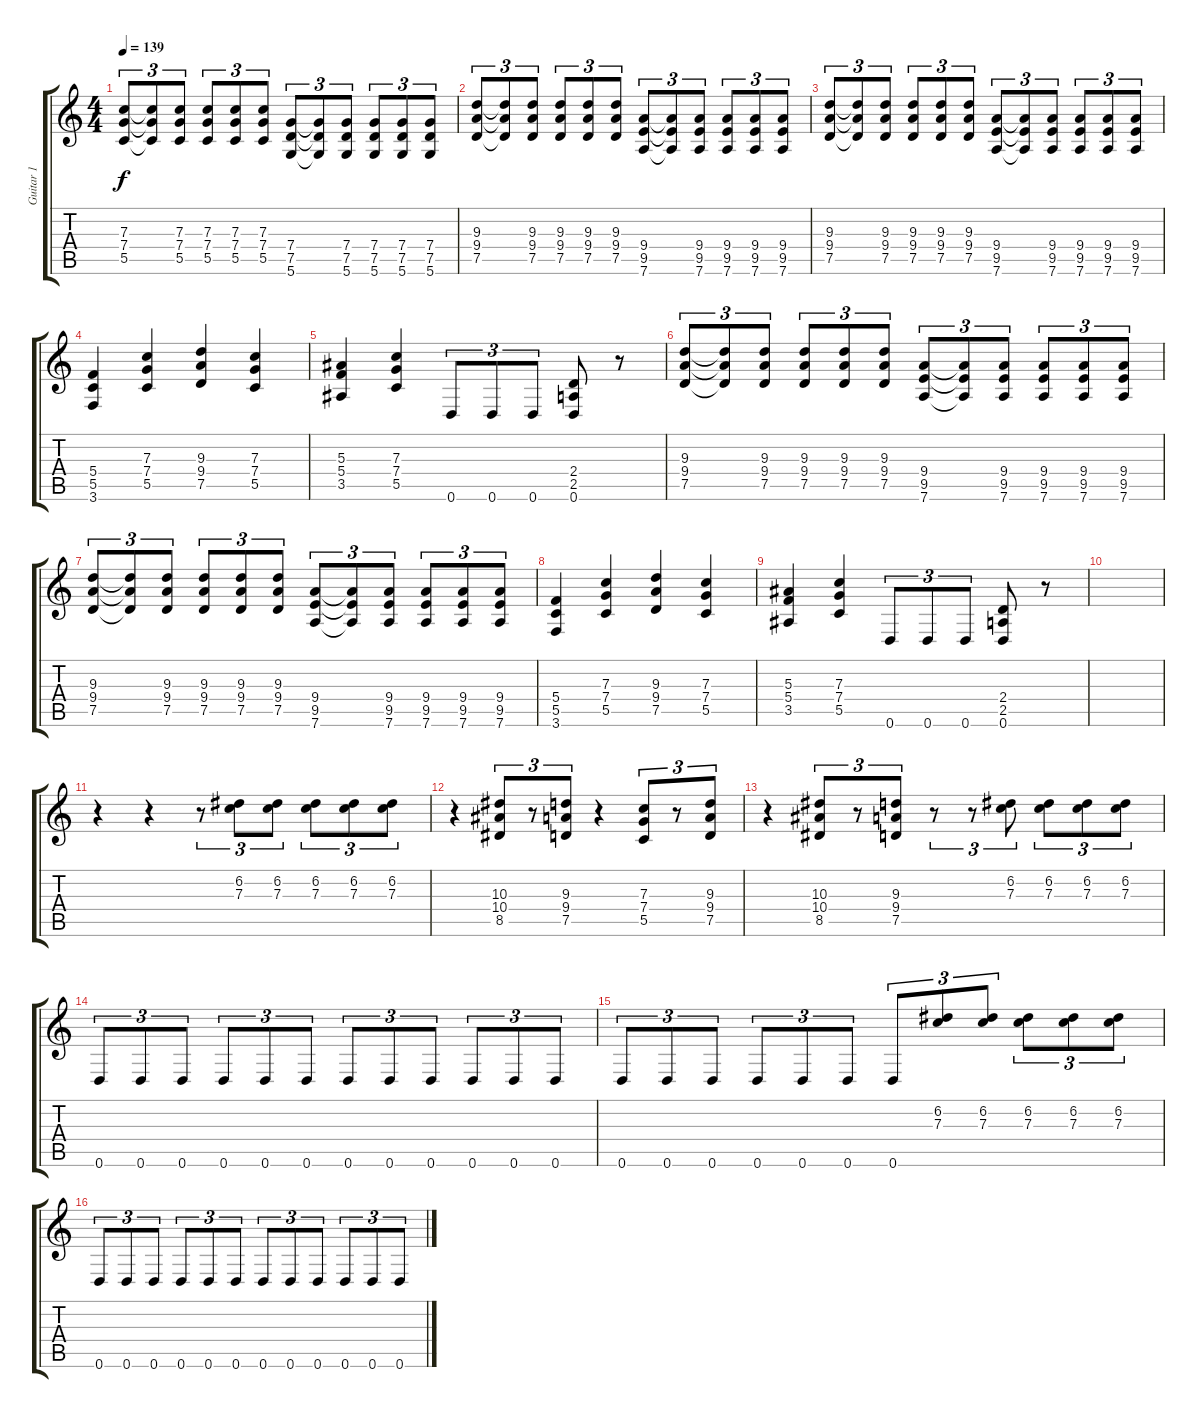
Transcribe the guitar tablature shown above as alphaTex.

\track ("Guitar 1" "Guitar 1") {instrument distortionguitar}
\staff {score tabs}
\tuning (D4 A3 F3 C3 G2 D2) {hide}
\ts (4 4)
\tempo 139
\clef g2
\ks c
(7.3 7.4 5.5).8{tu (3 2) dy f} (7.3{t} 7.4{t} 5.5{t}).8{tu (3 2)} (7.3 7.4 5.5).8{tu (3 2)} (7.3 7.4 5.5).8{tu (3 2)} (7.3 7.4 5.5).8{tu (3 2)} (7.3 7.4 5.5).8{tu (3 2)} (7.4 7.5 5.6).8{tu (3 2)} (7.4{t} 7.5{t} 5.6{t}).8{tu (3 2)} (7.4 7.5 5.6).8{tu (3 2)} (7.4 7.5 5.6).8{tu (3 2)} (7.4 7.5 5.6).8{tu (3 2)} (7.4 7.5 5.6).8{tu (3 2)} |
(9.3 9.4 7.5).8{tu (3 2)} (9.3{t} 9.4{t} 7.5{t}).8{tu (3 2)} (9.3 9.4 7.5).8{tu (3 2)} (9.3 9.4 7.5).8{tu (3 2)} (9.3 9.4 7.5).8{tu (3 2)} (9.3 9.4 7.5).8{tu (3 2)} (9.4 9.5 7.6).8{tu (3 2)} (9.4{t} 9.5{t} 7.6{t}).8{tu (3 2)} (9.4 9.5 7.6).8{tu (3 2)} (9.4 9.5 7.6).8{tu (3 2)} (9.4 9.5 7.6).8{tu (3 2)} (9.4 9.5 7.6).8{tu (3 2)} |
(9.3 9.4 7.5).8{tu (3 2)} (9.3{t} 9.4{t} 7.5{t}).8{tu (3 2)} (9.3 9.4 7.5).8{tu (3 2)} (9.3 9.4 7.5).8{tu (3 2)} (9.3 9.4 7.5).8{tu (3 2)} (9.3 9.4 7.5).8{tu (3 2)} (9.4 9.5 7.6).8{tu (3 2)} (9.4{t} 9.5{t} 7.6{t}).8{tu (3 2)} (9.4 9.5 7.6).8{tu (3 2)} (9.4 9.5 7.6).8{tu (3 2)} (9.4 9.5 7.6).8{tu (3 2)} (9.4 9.5 7.6).8{tu (3 2)} |
(5.4 5.5 3.6).4 (7.3 7.4 5.5).4 (9.3 9.4 7.5).4 (7.3 7.4 5.5).4 |
(5.3 5.4 3.5).4 (7.3 7.4 5.5).4 0.6.8{tu (3 2)} 0.6.8{tu (3 2)} 0.6.8{tu (3 2)} (2.4 2.5 0.6).8 r.8 |
(9.3 9.4 7.5).8{tu (3 2)} (9.3{t} 9.4{t} 7.5{t}).8{tu (3 2)} (9.3 9.4 7.5).8{tu (3 2)} (9.3 9.4 7.5).8{tu (3 2)} (9.3 9.4 7.5).8{tu (3 2)} (9.3 9.4 7.5).8{tu (3 2)} (9.4 9.5 7.6).8{tu (3 2)} (9.4{t} 9.5{t} 7.6{t}).8{tu (3 2)} (9.4 9.5 7.6).8{tu (3 2)} (9.4 9.5 7.6).8{tu (3 2)} (9.4 9.5 7.6).8{tu (3 2)} (9.4 9.5 7.6).8{tu (3 2)} |
(9.3 9.4 7.5).8{tu (3 2)} (9.3{t} 9.4{t} 7.5{t}).8{tu (3 2)} (9.3 9.4 7.5).8{tu (3 2)} (9.3 9.4 7.5).8{tu (3 2)} (9.3 9.4 7.5).8{tu (3 2)} (9.3 9.4 7.5).8{tu (3 2)} (9.4 9.5 7.6).8{tu (3 2)} (9.4{t} 9.5{t} 7.6{t}).8{tu (3 2)} (9.4 9.5 7.6).8{tu (3 2)} (9.4 9.5 7.6).8{tu (3 2)} (9.4 9.5 7.6).8{tu (3 2)} (9.4 9.5 7.6).8{tu (3 2)} |
(5.4 5.5 3.6).4 (7.3 7.4 5.5).4 (9.3 9.4 7.5).4 (7.3 7.4 5.5).4 |
(5.3 5.4 3.5).4 (7.3 7.4 5.5).4 0.6.8{tu (3 2)} 0.6.8{tu (3 2)} 0.6.8{tu (3 2)} (2.4 2.5 0.6).8 r.8 |
|
r.4 r.4 r.8{tu (3 2)} (6.2 7.3).8{tu (3 2)} (6.2 7.3).8{tu (3 2)} (6.2 7.3).8{tu (3 2)} (6.2 7.3).8{tu (3 2)} (6.2 7.3).8{tu (3 2)} |
r.4 (10.3 10.4 8.5).8{tu (3 2)} r.8{tu (3 2)} (9.3 9.4 7.5).8{tu (3 2)} r.4 (7.3 7.4 5.5).8{tu (3 2)} r.8{tu (3 2)} (9.3 9.4 7.5).8{tu (3 2)} |
r.4 (10.3 10.4 8.5).8{tu (3 2)} r.8{tu (3 2)} (9.3 9.4 7.5).8{tu (3 2)} r.8{tu (3 2)} r.8{tu (3 2)} (6.2 7.3).8{tu (3 2)} (6.2 7.3).8{tu (3 2)} (6.2 7.3).8{tu (3 2)} (6.2 7.3).8{tu (3 2)} |
0.6.8{tu (3 2)} 0.6.8{tu (3 2)} 0.6.8{tu (3 2)} 0.6.8{tu (3 2)} 0.6.8{tu (3 2)} 0.6.8{tu (3 2)} 0.6.8{tu (3 2)} 0.6.8{tu (3 2)} 0.6.8{tu (3 2)} 0.6.8{tu (3 2)} 0.6.8{tu (3 2)} 0.6.8{tu (3 2)} |
0.6.8{tu (3 2)} 0.6.8{tu (3 2)} 0.6.8{tu (3 2)} 0.6.8{tu (3 2)} 0.6.8{tu (3 2)} 0.6.8{tu (3 2)} 0.6.8{tu (3 2)} (6.2 7.3).8{tu (3 2)} (6.2 7.3).8{tu (3 2)} (6.2 7.3).8{tu (3 2)} (6.2 7.3).8{tu (3 2)} (6.2 7.3).8{tu (3 2)} |
0.6.8{tu (3 2)} 0.6.8{tu (3 2)} 0.6.8{tu (3 2)} 0.6.8{tu (3 2)} 0.6.8{tu (3 2)} 0.6.8{tu (3 2)} 0.6.8{tu (3 2)} 0.6.8{tu (3 2)} 0.6.8{tu (3 2)} 0.6.8{tu (3 2)} 0.6.8{tu (3 2)} 0.6.8{tu (3 2)}
